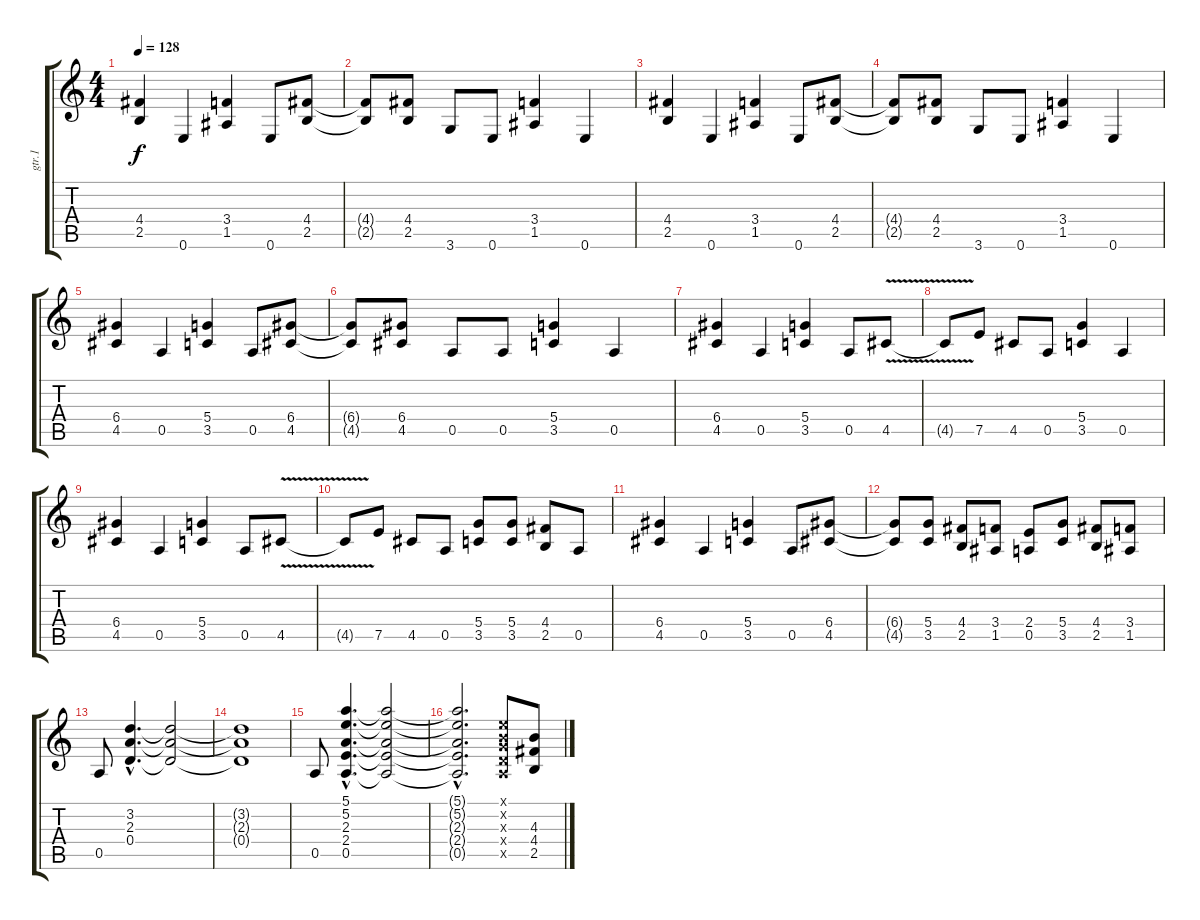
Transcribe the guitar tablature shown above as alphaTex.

\track ("gtr.1" "gtr.1") {instrument distortionguitar}
\staff {score tabs}
\tuning (E4 B3 G3 D3 A2 E2) {hide}
\ts (4 4)
\tempo 128
\clef g2
\ks c
(4.4 2.5).4{dy f} 0.6.4 (3.4 1.5).4 0.6.8 (4.4 2.5).8 |
(4.4{t} 2.5{t}).8 (4.4 2.5).8 3.6.8 0.6.8 (3.4 1.5).4 0.6.4 |
(4.4 2.5).4 0.6.4 (3.4 1.5).4 0.6.8 (4.4 2.5).8 |
(4.4{t} 2.5{t}).8 (4.4 2.5).8 3.6.8 0.6.8 (3.4 1.5).4 0.6.4 |
(6.4 4.5).4 0.5.4 (5.4 3.5).4 0.5.8 (6.4 4.5).8 |
(6.4{t} 4.5{t}).8 (6.4 4.5).8 0.5.8 0.5.8 (5.4 3.5).4 0.5.4 |
(6.4 4.5).4 0.5.4 (5.4 3.5).4 0.5.8 4.5{v}.8 |
4.5{t}.8 7.5.8 4.5.8 0.5.8 (5.4 3.5).4 0.5.4 |
(6.4 4.5).4 0.5.4 (5.4 3.5).4 0.5.8 4.5{v}.8 |
4.5{t}.8 7.5.8 4.5.8 0.5.8 (5.4 3.5).8 (5.4 3.5).8 (4.4 2.5).8 0.5.8 |
(6.4 4.5).4 0.5.4 (5.4 3.5).4 0.5.8 (6.4 4.5).8 |
(6.4{t} 4.5{t}).8 (5.4 3.5).8 (4.4 2.5).8 (3.4 1.5).8 (2.4 0.5).8 (5.4 3.5).8 (4.4 2.5).8 (3.4 1.5).8 |
0.5.8 (3.2{hac} 2.3{hac} 0.4{hac}).4{d} (3.2{t} 2.3{t} 0.4{t}).2 |
(3.2{t} 2.3{t} 0.4{t}).1 |
0.5.8 (5.1{hac} 5.2{hac} 2.3{hac} 2.4{hac} 0.5{hac}).4{d} (5.1{t} 5.2{t} 2.3{t} 2.4{t} 0.5{t}).2 |
(5.1{hac t} 5.2{hac t} 2.3{hac t} 2.4{hac t} 0.5{hac t}).2{d} (0.1{x} 0.2{x} 0.3{x} 0.4{x} 0.5{x}).8 (4.3 4.4 2.5).8
